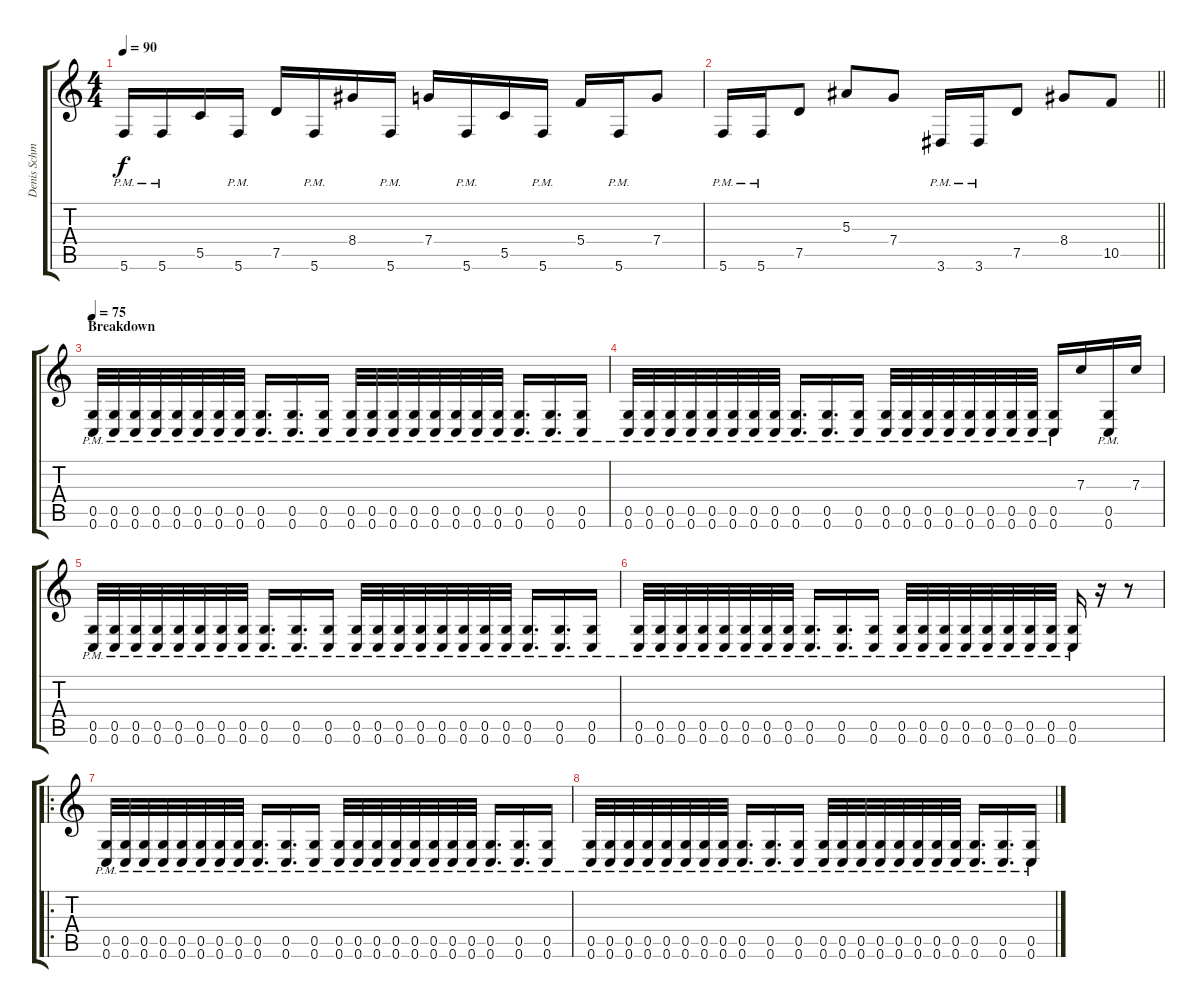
\track ("Denis Schmidt - Guitar" "Denis Schm") {instrument distortionguitar}
\staff {score tabs}
\tuning (D4 A3 F3 C3 G2 C2) {hide}
\ts (4 4)
\tempo 90
\clef g2
\ks c
5.6{pm}.16{dy f} 5.6{pm}.16 5.5.16 5.6{pm}.16 7.5.16 5.6{pm}.16 8.4.16 5.6{pm}.16 7.4.16 5.6{pm}.16 5.5.16 5.6{pm}.16 5.4.16 5.6{pm}.16 7.4.8 |
\barLineRight lightlight
5.6{pm}.16 5.6{pm}.16 7.5.8 5.3.8 7.4.8 3.6{pm}.16 3.6{pm}.16 7.5.8 8.4.8 10.5.8 |
\section ("" "Breakdown")
\tempo 75
(0.5{pm} 0.6{pm}).32 (0.5{pm} 0.6{pm}).32 (0.5{pm} 0.6{pm}).32 (0.5{pm} 0.6{pm}).32 (0.5{pm} 0.6{pm}).32 (0.5{pm} 0.6{pm}).32 (0.5{pm} 0.6{pm}).32 (0.5{pm} 0.6{pm}).32 (0.5{pm} 0.6{pm}).16{d} (0.5{pm} 0.6{pm}).16{d} (0.5{pm} 0.6{pm}).16 (0.5{pm} 0.6{pm}).32 (0.5{pm} 0.6{pm}).32 (0.5{pm} 0.6{pm}).32 (0.5{pm} 0.6{pm}).32 (0.5{pm} 0.6{pm}).32 (0.5{pm} 0.6{pm}).32 (0.5{pm} 0.6{pm}).32 (0.5{pm} 0.6{pm}).32 (0.5{pm} 0.6{pm}).16{d} (0.5{pm} 0.6{pm}).16{d} (0.5{pm} 0.6{pm}).16 |
(0.5{pm} 0.6{pm}).32 (0.5{pm} 0.6{pm}).32 (0.5{pm} 0.6{pm}).32 (0.5{pm} 0.6{pm}).32 (0.5{pm} 0.6{pm}).32 (0.5{pm} 0.6{pm}).32 (0.5{pm} 0.6{pm}).32 (0.5{pm} 0.6{pm}).32 (0.5{pm} 0.6{pm}).16{d} (0.5{pm} 0.6{pm}).16{d} (0.5{pm} 0.6{pm}).16 (0.5{pm} 0.6{pm}).32 (0.5{pm} 0.6{pm}).32 (0.5{pm} 0.6{pm}).32 (0.5{pm} 0.6{pm}).32 (0.5{pm} 0.6{pm}).32 (0.5{pm} 0.6{pm}).32 (0.5{pm} 0.6{pm}).32 (0.5{pm} 0.6{pm}).32 (0.5{pm} 0.6{pm}).16 7.3.16 (0.5{pm} 0.6{pm}).16 7.3.16 |
(0.5{pm} 0.6{pm}).32 (0.5{pm} 0.6{pm}).32 (0.5{pm} 0.6{pm}).32 (0.5{pm} 0.6{pm}).32 (0.5{pm} 0.6{pm}).32 (0.5{pm} 0.6{pm}).32 (0.5{pm} 0.6{pm}).32 (0.5{pm} 0.6{pm}).32 (0.5{pm} 0.6{pm}).16{d} (0.5{pm} 0.6{pm}).16{d} (0.5{pm} 0.6{pm}).16 (0.5{pm} 0.6{pm}).32 (0.5{pm} 0.6{pm}).32 (0.5{pm} 0.6{pm}).32 (0.5{pm} 0.6{pm}).32 (0.5{pm} 0.6{pm}).32 (0.5{pm} 0.6{pm}).32 (0.5{pm} 0.6{pm}).32 (0.5{pm} 0.6{pm}).32 (0.5{pm} 0.6{pm}).16{d} (0.5{pm} 0.6{pm}).16{d} (0.5{pm} 0.6{pm}).16 |
(0.5{pm} 0.6{pm}).32 (0.5{pm} 0.6{pm}).32 (0.5{pm} 0.6{pm}).32 (0.5{pm} 0.6{pm}).32 (0.5{pm} 0.6{pm}).32 (0.5{pm} 0.6{pm}).32 (0.5{pm} 0.6{pm}).32 (0.5{pm} 0.6{pm}).32 (0.5{pm} 0.6{pm}).16{d} (0.5{pm} 0.6{pm}).16{d} (0.5{pm} 0.6{pm}).16 (0.5{pm} 0.6{pm}).32 (0.5{pm} 0.6{pm}).32 (0.5{pm} 0.6{pm}).32 (0.5{pm} 0.6{pm}).32 (0.5{pm} 0.6{pm}).32 (0.5{pm} 0.6{pm}).32 (0.5{pm} 0.6{pm}).32 (0.5{pm} 0.6{pm}).32 (0.5{pm} 0.6{pm}).16 r.16 r.8 |
\ro
(0.5{pm} 0.6{pm}).32 (0.5{pm} 0.6{pm}).32 (0.5{pm} 0.6{pm}).32 (0.5{pm} 0.6{pm}).32 (0.5{pm} 0.6{pm}).32 (0.5{pm} 0.6{pm}).32 (0.5{pm} 0.6{pm}).32 (0.5{pm} 0.6{pm}).32 (0.5{pm} 0.6{pm}).16{d} (0.5{pm} 0.6{pm}).16{d} (0.5{pm} 0.6{pm}).16 (0.5{pm} 0.6{pm}).32 (0.5{pm} 0.6{pm}).32 (0.5{pm} 0.6{pm}).32 (0.5{pm} 0.6{pm}).32 (0.5{pm} 0.6{pm}).32 (0.5{pm} 0.6{pm}).32 (0.5{pm} 0.6{pm}).32 (0.5{pm} 0.6{pm}).32 (0.5{pm} 0.6{pm}).16{d} (0.5{pm} 0.6{pm}).16{d} (0.5{pm} 0.6{pm}).16 |
(0.5{pm} 0.6{pm}).32 (0.5{pm} 0.6{pm}).32 (0.5{pm} 0.6{pm}).32 (0.5{pm} 0.6{pm}).32 (0.5{pm} 0.6{pm}).32 (0.5{pm} 0.6{pm}).32 (0.5{pm} 0.6{pm}).32 (0.5{pm} 0.6{pm}).32 (0.5{pm} 0.6{pm}).16{d} (0.5{pm} 0.6{pm}).16{d} (0.5{pm} 0.6{pm}).16 (0.5{pm} 0.6{pm}).32 (0.5{pm} 0.6{pm}).32 (0.5{pm} 0.6{pm}).32 (0.5{pm} 0.6{pm}).32 (0.5{pm} 0.6{pm}).32 (0.5{pm} 0.6{pm}).32 (0.5{pm} 0.6{pm}).32 (0.5{pm} 0.6{pm}).32 (0.5{pm} 0.6{pm}).16{d} (0.5{pm} 0.6{pm}).16{d} (0.5{pm} 0.6{pm}).16
